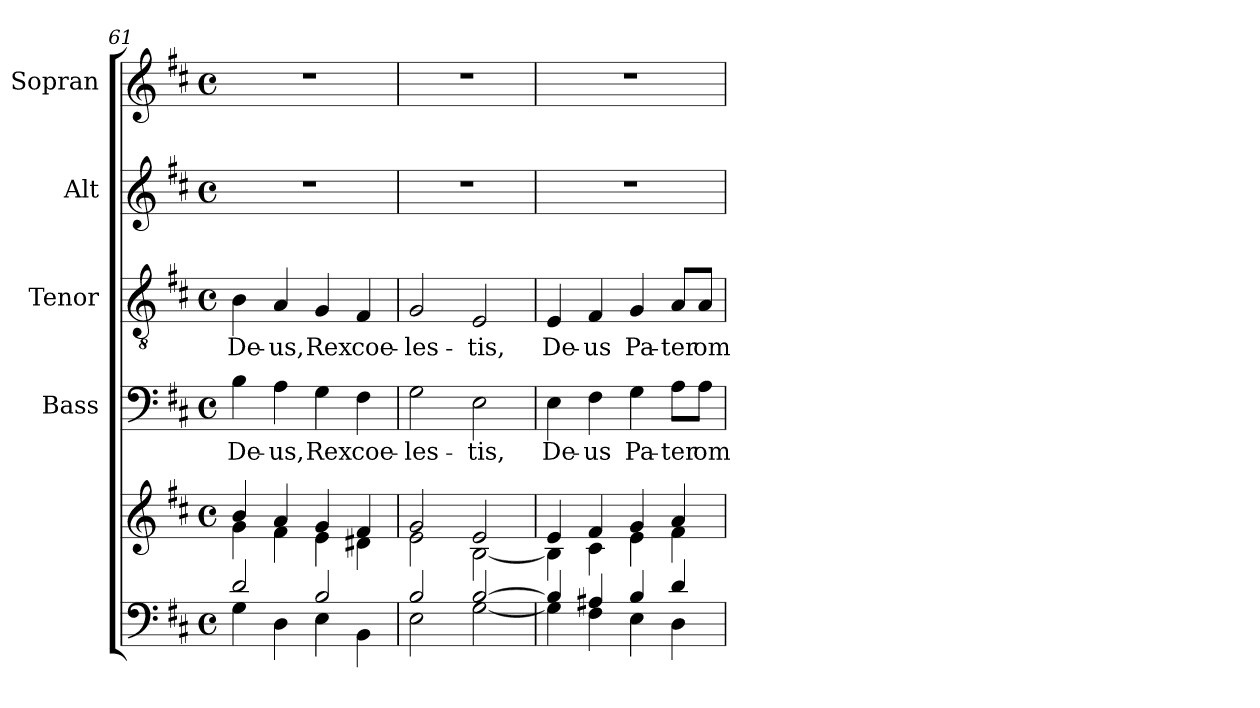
**kern	**kern	**kern	**text	**kern	**text	**kern	**kern
*part5	*part5	*part4	*part4	*part3	*part3	*part2	*part1
*staff6	*staff5	*staff4	*staff4	*staff3	*staff3	*staff2	*staff1
*	*	*I"Bass	*	*I"Tenor	*	*I"Alt	*I"Sopran
*	*	*I'B.	*	*I'T.	*	*I'A.	*I'S.
*clefF4	*clefG2	*clefF4	*	*clefGv2	*	*clefG2	*clefG2
*k[f#c#]	*k[f#c#]	*k[f#c#]	*	*k[f#c#]	*	*k[f#c#]	*k[f#c#]
*D:	*D:	*D:	*	*D:	*	*D:	*D:
*M4/4	*M4/4	*M4/4	*	*M4/4	*	*M4/4	*M4/4
*met(c)	*met(c)	*met(c)	*	*met(c)	*	*met(c)	*met(c)
=61	=61	=61	=61	=61	=61	=61	=61
*^	*^	*	*	*	*	*	*
!	!	!	!	!	!LO:LY:b	!	!LO:LY:b	!	!
2d/	4G\	4b/	4g\	4B\	De-	4B\	De-	1r	1r
!	!	!	!	!	!LO:LY:b	!	!LO:LY:b	!	!
.	4D\	4a/	4f#\	4A\	-us,	4A/	-us,	.	.
!	!	!	!	!	!LO:LY:b	!	!LO:LY:b	!	!
2B/	4E\	4g/	4e\	4G\	Rex	4G/	Rex	.	.
!	!	!	!	!	!LO:LY:b	!	!LO:LY:b	!	!
.	4BB\	4f#/	4d#X\	4F#\	coe-	4F#/	coe-	.	.
!!LO:LB:g=z
=62	=62	=62	=62	=62	=62	=62	=62	=62	=62
!	!	!	!	!	!LO:LY:b	!	!LO:LY:b	!	!
2B/	2E\	2g/	2e\	2G\	-les-	2G/	-les-	1r	1r
!	!	!	!	!	!LO:LY:b	!	!LO:LY:b	!	!
[>2B/	[<2G\	2e/	[<2B\	2E\	-tis,	2E/	-tis,	.	.
=63	=63	=63	=63	=63	=63	=63	=63	=63	=63
!	!	!	!	!	!LO:LY:b	!	!LO:LY:b	!	!
4B/]	4G\]	4e/	4B\]	4E\	De-	4E/	De-	1r	1r
!	!	!	!	!	!LO:LY:b	!	!LO:LY:b	!	!
4A#X/	4F#\	4f#/	4c#\	4F#\	-us	4F#/	-us	.	.
!	!	!	!	!	!LO:LY:b	!	!LO:LY:b	!	!
4B/	4E\	4g/	4e\	4G\	Pa-	4G/	Pa-	.	.
!	!	!	!	!	!LO:LY:b	!	!LO:LY:b	!	!
4d/	4D\	4a/	4f#\	8A\L	-ter	8A/L	-ter	.	.
!	!	!	!	!	!LO:LY:b	!	!LO:LY:b	!	!
.	.	.	.	8A\J	om-	8A/J	om-	.	.
*v	*v	*	*	*	*	*	*	*	*
*	*v	*v	*	*	*	*	*	*
=	=	=	=	=	=	=	=
*-	*-	*-	*-	*-	*-	*-	*-
